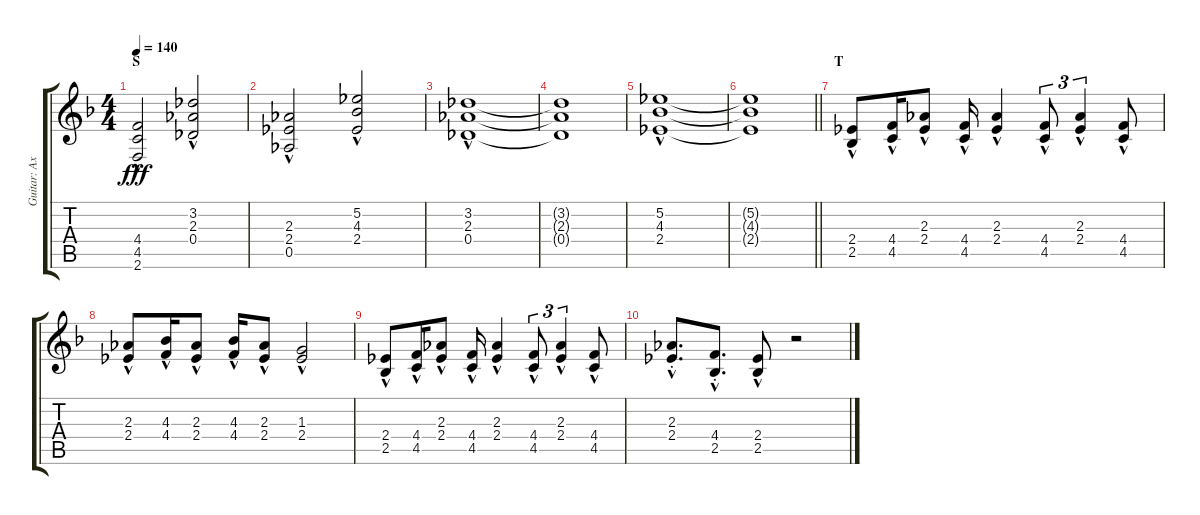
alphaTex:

\track ("Guitar: Axel" "Guitar: Ax") {instrument distortionguitar}
\staff {score tabs}
\tuning (Eb4 Bb3 Gb3 Db3 Ab2 Eb2) {hide}
\ts (4 4)
\section ("" "S")
\tempo 140
\clef g2
\ks f
(4.4{hac} 4.5{hac} 2.6{hac}).2{dy fff} (3.2{hac} 2.3{hac} 0.4{hac}).2 |
(2.3{hac} 2.4{hac} 0.5{hac}).2 (5.2{hac} 4.3{hac} 2.4{hac}).2 |
(3.2{hac} 2.3{hac} 0.4{hac}).1 |
(3.2{t} 2.3{t} 0.4{t}).1 |
(5.2{hac} 4.3{hac} 2.4{hac}).1 |
\barLineRight lightlight
(5.2{t} 4.3{t} 2.4{t}).1 |
\section ("" "T")
(2.4{hac} 2.5{hac}).8 (4.4{hac} 4.5{hac}).16 (2.3{hac} 2.4{hac}).8 (4.4{hac} 4.5{hac}).16 (2.3{hac} 2.4{hac}).4 (4.4{hac} 4.5{hac}).8{tu (3 2)} (2.3{hac} 2.4{hac}).4{tu (3 2)} (4.4{hac} 4.5{hac}).8 |
(2.3{hac} 2.4{hac}).8 (4.3{hac} 4.4{hac}).16 (2.3{hac} 2.4{hac}).8 (4.3{hac} 4.4{hac}).16 (2.3{hac} 2.4{hac}).8 (1.3{hac} 2.4{hac}).2 |
(2.4{hac} 2.5{hac}).8 (4.4{hac} 4.5{hac}).16 (2.3{hac} 2.4{hac}).8 (4.4{hac} 4.5{hac}).16 (2.3{hac} 2.4{hac}).4 (4.4{hac} 4.5{hac}).8{tu (3 2)} (2.3{hac} 2.4{hac}).4{tu (3 2)} (4.4{hac} 4.5{hac}).8 |
(2.3{hac st} 2.4{hac st}).8{d} (4.4{hac st} 2.5{hac st}).8{d} (2.4{hac} 2.5{hac}).8 r.2
